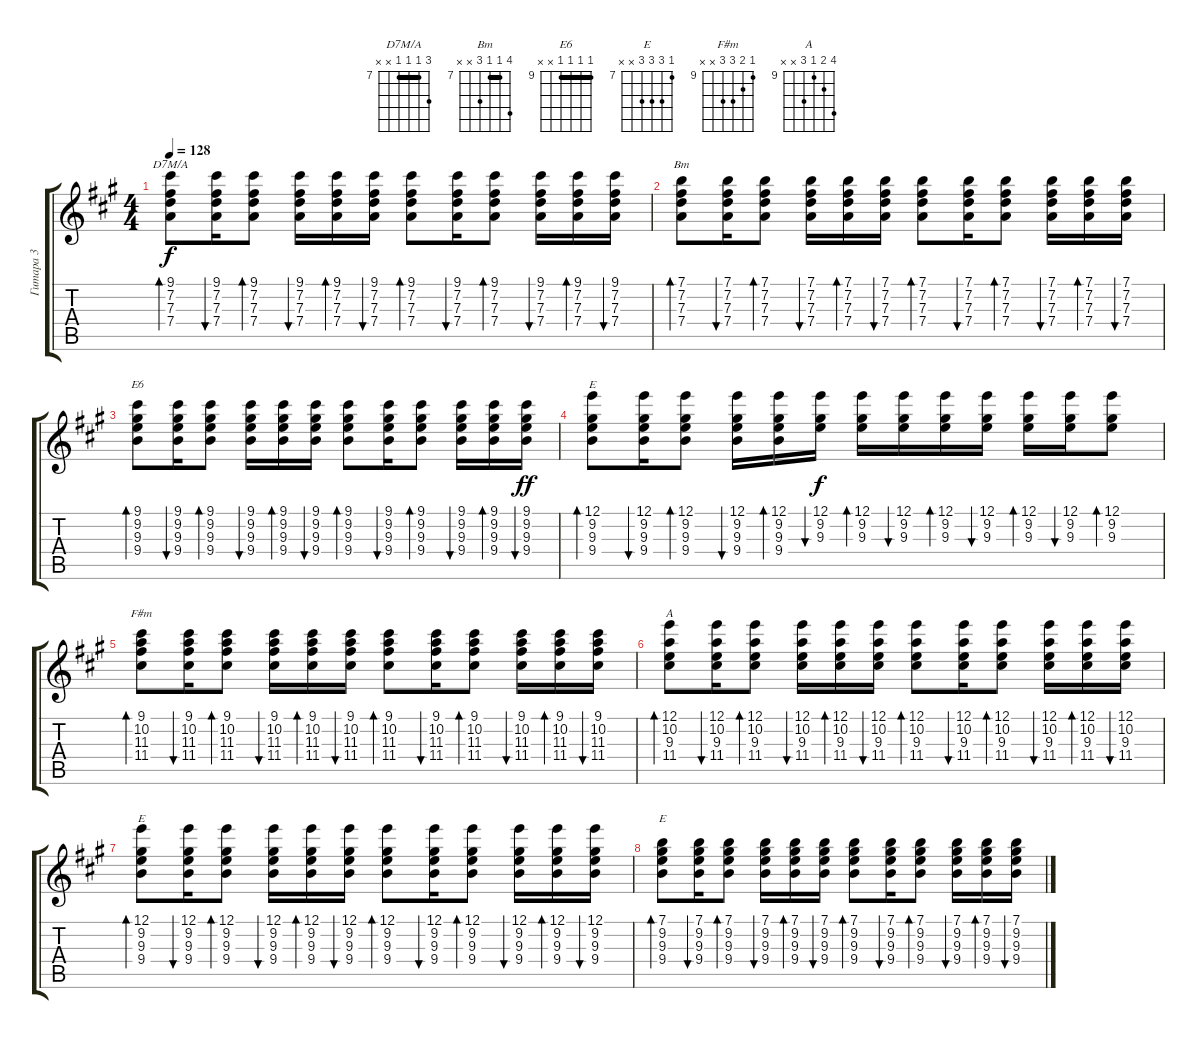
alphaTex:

\track ("Гитара 3" "Гитара 3") {instrument electricguitarclean}
\staff {score tabs}
\tuning (E4 B3 G3 D3 A2 E2) {hide}
\chord ("D7M/А" 9 7 7 7 x x) {firstfret 7 barre 7}
\chord ("Bm" 10 7 7 9 x x) {firstfret 7 barre 7}
\chord ("E6" 9 9 9 9 x x) {firstfret 9 barre 9}
\chord ("E" 12 9 9 9 x x) {firstfret 9 barre 9}
\chord ("F#m" 9 10 11 11 x x) {firstfret 9}
\chord ("A" 12 10 9 11 x x) {firstfret 9}
\chord ("E" 12 9 9 x x x) {firstfret 9 barre 9}
\chord ("E" 7 9 9 9 x x) {firstfret 7}
\ts (4 4)
\tempo 128
\clef g2
\ks f#minor
(9.1 7.2 7.3 7.4).8{bd 60 ch "D7M/А" dy f} (9.1 7.2 7.3 7.4).16{bu 60} (9.1 7.2 7.3 7.4).8{bd 60} (9.1 7.2 7.3 7.4).16{bu 60} (9.1 7.2 7.3 7.4).16{bd 60} (9.1 7.2 7.3 7.4).16{bu 60} (9.1 7.2 7.3 7.4).8{bd 60} (9.1 7.2 7.3 7.4).16{bu 60} (9.1 7.2 7.3 7.4).8{bd 60} (9.1 7.2 7.3 7.4).16{bu 60} (9.1 7.2 7.3 7.4).16{bd 60} (9.1 7.2 7.3 7.4).16{bu 60} |
(7.1 7.2 7.3 7.4).8{bd 60 ch "Bm"} (7.1 7.2 7.3 7.4).16{bu 60} (7.1 7.2 7.3 7.4).8{bd 60} (7.1 7.2 7.3 7.4).16{bu 60} (7.1 7.2 7.3 7.4).16{bd 60} (7.1 7.2 7.3 7.4).16{bu 60} (7.1 7.2 7.3 7.4).8{bd 60} (7.1 7.2 7.3 7.4).16{bu 60} (7.1 7.2 7.3 7.4).8{bd 60} (7.1 7.2 7.3 7.4).16{bu 60} (7.1 7.2 7.3 7.4).16{bd 60} (7.1 7.2 7.3 7.4).16{bu 60} |
(9.1 9.2 9.3 9.4).8{bd 60 ch "E6"} (9.1 9.2 9.3 9.4).16{bu 60} (9.1 9.2 9.3 9.4).8{bd 60} (9.1 9.2 9.3 9.4).16{bu 60} (9.1 9.2 9.3 9.4).16{bd 60} (9.1 9.2 9.3 9.4).16{bu 60} (9.1 9.2 9.3 9.4).8{bd 60} (9.1 9.2 9.3 9.4).16{bu 60} (9.1 9.2 9.3 9.4).8{bd 60} (9.1 9.2 9.3 9.4).16{bu 60} (9.1 9.2 9.3 9.4).16{bd 60} (9.1 9.2 9.3 9.4).16{bu 60 dy ff} |
(12.1 9.2 9.3 9.4).8{bd 60 ch "E"} (12.1 9.2 9.3 9.4).16{bu 60} (12.1 9.2 9.3 9.4).8{bd 60} (12.1 9.2 9.3 9.4).16{bu 60} (12.1 9.2 9.3 9.4).16{bd 60} (12.1 9.2 9.3).16{bu 60 dy f} (12.1 9.2 9.3).16{bd 60} (12.1 9.2 9.3).16{bu 60} (12.1 9.2 9.3).16{bd 60} (12.1 9.2 9.3).16{bu 60} (12.1 9.2 9.3).16{bd 60} (12.1 9.2 9.3).16{bu 60} (12.1 9.2 9.3).8{bd 60} |
(9.1 10.2 11.3 11.4).8{bd 60 ch "F#m"} (9.1 10.2 11.3 11.4).16{bu 60} (9.1 10.2 11.3 11.4).8{bd 60} (9.1 10.2 11.3 11.4).16{bu 60} (9.1 10.2 11.3 11.4).16{bd 60} (9.1 10.2 11.3 11.4).16{bu 60} (9.1 10.2 11.3 11.4).8{bd 60} (9.1 10.2 11.3 11.4).16{bu 60} (9.1 10.2 11.3 11.4).8{bd 60} (9.1 10.2 11.3 11.4).16{bu 60} (9.1 10.2 11.3 11.4).16{bd 60} (9.1 10.2 11.3 11.4).16{bu 60} |
(12.1 10.2 9.3 11.4).8{bd 60 ch "A"} (12.1 10.2 9.3 11.4).16{bu 60} (12.1 10.2 9.3 11.4).8{bd 60} (12.1 10.2 9.3 11.4).16{bu 60} (12.1 10.2 9.3 11.4).16{bd 60} (12.1 10.2 9.3 11.4).16{bu 60} (12.1 10.2 9.3 11.4).8{bd 60} (12.1 10.2 9.3 11.4).16{bu 60} (12.1 10.2 9.3 11.4).8{bd 60} (12.1 10.2 9.3 11.4).16{bu 60} (12.1 10.2 9.3 11.4).16{bd 60} (12.1 10.2 9.3 11.4).16{bu 60} |
(12.1 9.2 9.3 9.4).8{bd 60 ch "E"} (12.1 9.2 9.3 9.4).16{bu 60} (12.1 9.2 9.3 9.4).8{bd 60} (12.1 9.2 9.3 9.4).16{bu 60} (12.1 9.2 9.3 9.4).16{bd 60} (12.1 9.2 9.3 9.4).16{bu 60} (12.1 9.2 9.3 9.4).8{bd 60} (12.1 9.2 9.3 9.4).16{bu 60} (12.1 9.2 9.3 9.4).8{bd 60} (12.1 9.2 9.3 9.4).16{bu 60} (12.1 9.2 9.3 9.4).16{bd 60} (12.1 9.2 9.3 9.4).16{bu 60} |
(7.1 9.2 9.3 9.4).8{bd 60 ch "E"} (7.1 9.2 9.3 9.4).16{bu 60} (7.1 9.2 9.3 9.4).8{bd 60} (7.1 9.2 9.3 9.4).16{bu 60} (7.1 9.2 9.3 9.4).16{bd 60} (7.1 9.2 9.3 9.4).16{bu 60} (7.1 9.2 9.3 9.4).8{bd 60} (7.1 9.2 9.3 9.4).16{bu 60} (7.1 9.2 9.3 9.4).8{bd 60} (7.1 9.2 9.3 9.4).16{bu 60} (7.1 9.2 9.3 9.4).16{bd 60} (7.1 9.2 9.3 9.4).16{bu 60}
